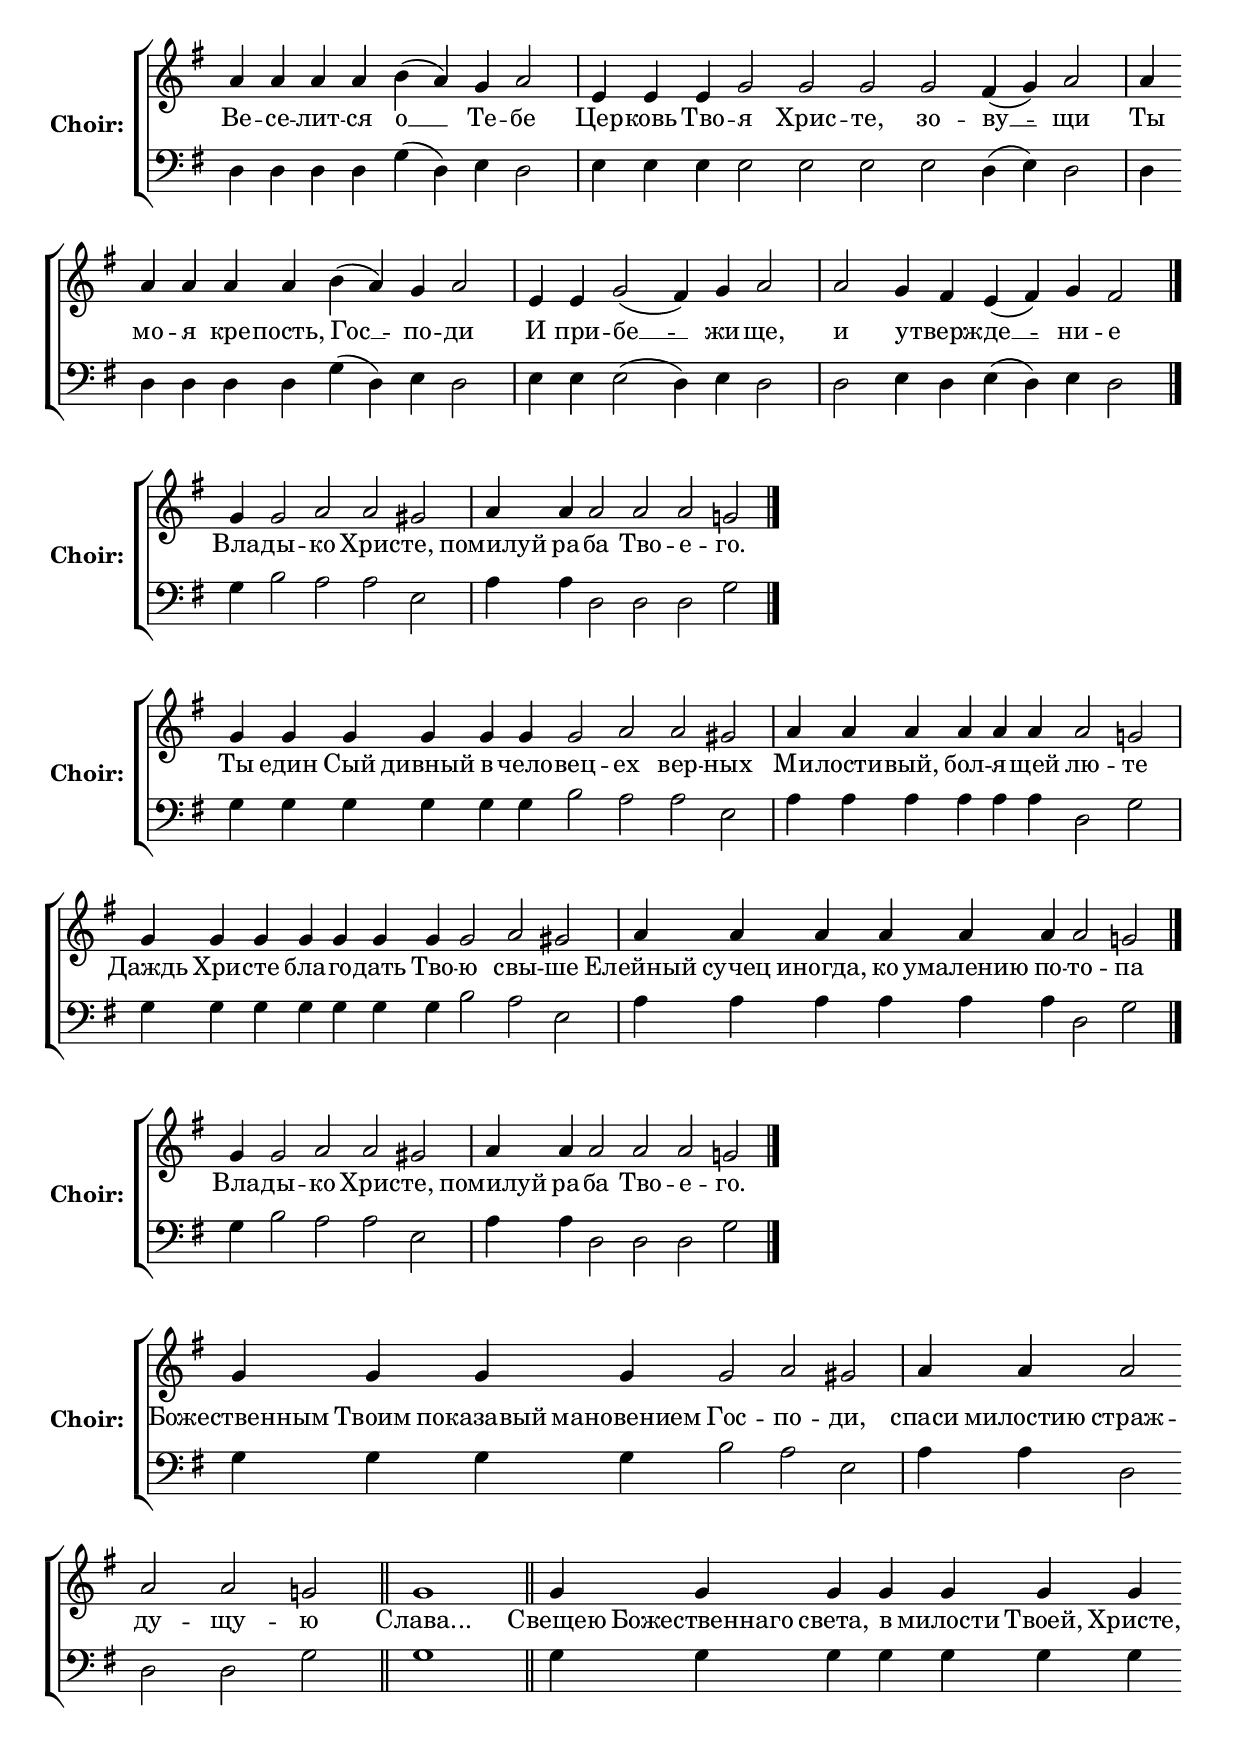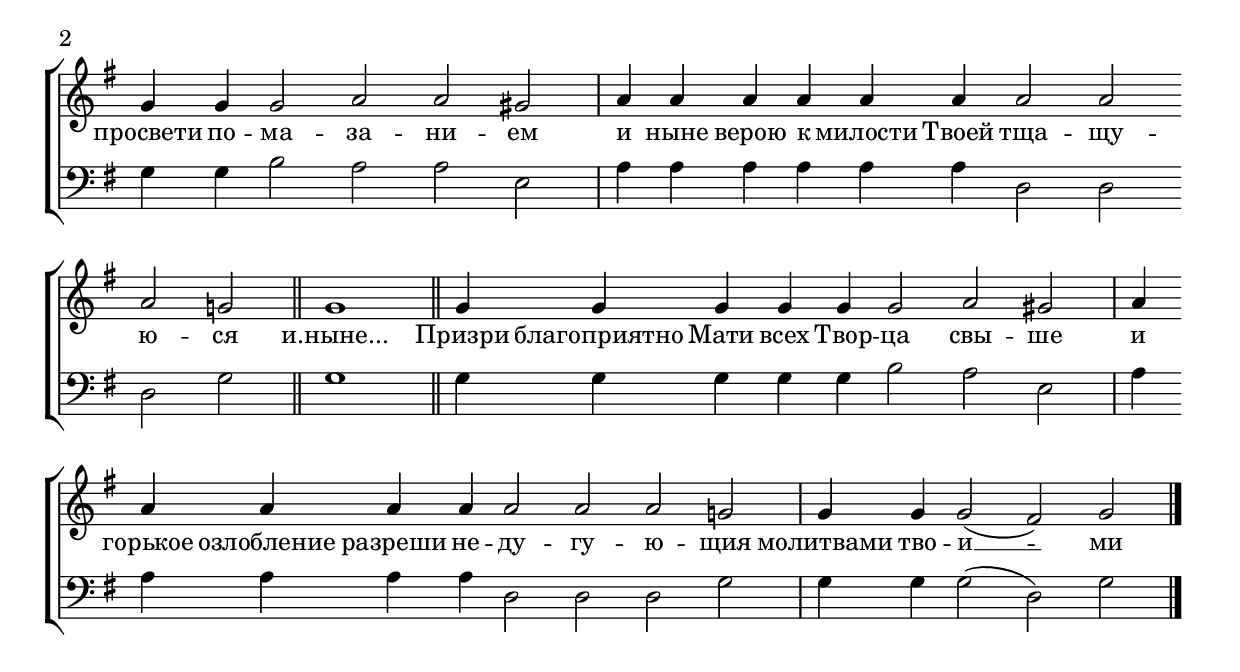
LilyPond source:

\version "2.16.2"

% =======================
% Global Variables
% =======================
alignleft = \once \override LyricText #'self-alignment-X = #-1

% =======================
% Score for Ode 3
% =======================
%
% voices
%
Sop = {
	\bar "" a'4 \bar "" a'4 \bar "" a'4 \bar "" a'4 \bar "" b' ( a' ) \bar "" g' \bar "" a'2 \bar "|" e'4 \bar "" e'4 \bar "" e'4 \bar "" g'2 \bar "" g'2 \bar "" g'2 \bar "" g'2 \bar "" fis'4 ( g' ) \bar "" a'2 \bar "|" a'4 \bar "" a'4 \bar "" a'4 \bar "" a'4 \bar "" a'4 \bar "" b' ( a' ) \bar "" g' \bar "" a'2 \bar "|" e'4 \bar "" e'4 \bar "" g'2 ( fis'4 ) \bar "" g' \bar "" a'2 \bar "|" a'2 \bar "" g'4 \bar "" fis' \bar "" e' ( fis' ) \bar "" g' \bar "" fis'2 \bar "|." 
}

Bass = {
	\bar "" d4 \bar "" d4 \bar "" d4 \bar "" d4 \bar "" g ( d ) \bar "" e \bar "" d2 \bar "|" e4 \bar "" e4 \bar "" e4 \bar "" e2 \bar "" e2 \bar "" e2 \bar "" e2 \bar "" d4 ( e ) \bar "" d2 \bar "|" d4 \bar "" d4 \bar "" d4 \bar "" d4 \bar "" d4 \bar "" g ( d ) \bar "" e \bar "" d2 \bar "|" e4 \bar "" e4 \bar "" e2 ( d4 ) \bar "" e \bar "" d2 \bar "|" d2 \bar "" e4 \bar "" d \bar "" e ( d ) \bar "" e \bar "" d2 \bar "|." 
}


% =======================
% Lyrics
% =======================
words = \lyricmode {
	Ве -- се -- лит -- ся о __ Те -- бе 
	Цер -- ковь Тво -- я Хрис -- те, зо -- ву __ -- щи 
	Ты мо -- я кре -- пость, Гос __ -- по -- ди 
	И при -- бе __ -- жи -- ще, 
	и у -- тверж -- де __ -- ни -- е 
}

\score {

% This produces a lilypond error, but still seems to render OK, so...
\header { title = "Ode 3" }

  \new ChoirStaff \with {
    instrumentName = \markup \bold "Choir:"
  }
  <<
    #(set-accidental-style 'neo-modern 'Score)
    \new Staff {
      \key g \major
      \cadenzaOn
      <<{
	  \new Voice = "Sop" {
	    %\voiceOne
	    \Sop
	  }
	}>>
    }
    \new Lyrics \lyricsto "Sop" { \words }
    \new Staff {
      \key g \major
      \clef bass
      \cadenzaOn
      <<{
	  \new Voice = "Bass" {
	    %\voiceOne
	    \Bass
	  }
	}>>
    }
  >>
}

%
% voices
%
Sop = {
	\bar "" g'4 \bar "" g'2 \bar "" a' \bar "" a' \bar "" gis' \bar "|" a'4 \bar "" a'4 \bar "" a'2 \bar "" a'2 \bar "" a'2 \bar "" g' \bar "|." 
}

Bass = {
	\bar "" g4 \bar "" b2 \bar "" a \bar "" a \bar "" e \bar "|" a4 \bar "" a4 \bar "" d2 \bar "" d2 \bar "" d2 \bar "" g \bar "|." 
}


% =======================
% Lyrics
% =======================
words = \lyricmode {
	Вла -- ды -- кo Хрис -- те, 
	помилуй ра -- ба Тво -- е -- го. 
}

\score {


  \new ChoirStaff \with {
    instrumentName = \markup \bold "Choir:"
  }
  <<
    #(set-accidental-style 'neo-modern 'Score)
    \new Staff {
      \key g \major
      \cadenzaOn
      <<{
	  \new Voice = "Sop" {
	    %\voiceOne
	    \Sop
	  }
	}>>
    }
    \new Lyrics \lyricsto "Sop" { \words }
    \new Staff {
      \key g \major
      \clef bass
      \cadenzaOn
      <<{
	  \new Voice = "Bass" {
	    %\voiceOne
	    \Bass
	  }
	}>>
    }
  >>
}

%
% voices
%
Sop = {
	\bar "" g'4 \bar "" g'4 \bar "" g'4 \bar "" g'4 \bar "" g'4 \bar "" g'4 \bar "" g'2 \bar "" a' \bar "" a' \bar "" gis' \bar "|" a'4 \bar "" a'4 \bar "" a'4 \bar "" a'4 \bar "" a'4 \bar "" a'4 \bar "" a'2 \bar "" g' \bar "|" g'4 \bar "" g'4 \bar "" g'4 \bar "" g'4 \bar "" g'4 \bar "" g'4 \bar "" g'4 \bar "" g'2 \bar "" a' \bar "" gis' \bar "|" a'4 \bar "" a'4 \bar "" a'4 \bar "" a'4 \bar "" a'4 \bar "" a'4 \bar "" a'2 \bar "" g' \bar "|." 
}

Bass = {
	\bar "" g4 \bar "" g4 \bar "" g4 \bar "" g4 \bar "" g4 \bar "" g4 \bar "" b2 \bar "" a \bar "" a \bar "" e \bar "|" a4 \bar "" a4 \bar "" a4 \bar "" a4 \bar "" a4 \bar "" a4 \bar "" d2 \bar "" g \bar "|" g4 \bar "" g4 \bar "" g4 \bar "" g4 \bar "" g4 \bar "" g4 \bar "" g4 \bar "" b2 \bar "" a \bar "" e \bar "|" a4 \bar "" a4 \bar "" a4 \bar "" a4 \bar "" a4 \bar "" a4 \bar "" d2 \bar "" g \bar "|." 
}


% =======================
% Lyrics
% =======================
words = \lyricmode {
	Ты един Сый дивный в чело -- вец -- ех вер -- ных 
	Ми -- лости -- вый, бол -- я -- щей лю -- те 
	Даждь Хри -- сте бла -- го -- дать Тво -- ю свы -- ше 
	Елейный сучец иногда, ко умалению по -- то -- па 
}

\score {


  \new ChoirStaff \with {
    instrumentName = \markup \bold "Choir:"
  }
  <<
    #(set-accidental-style 'neo-modern 'Score)
    \new Staff {
      \key g \major
      \cadenzaOn
      <<{
	  \new Voice = "Sop" {
	    %\voiceOne
	    \Sop
	  }
	}>>
    }
    \new Lyrics \lyricsto "Sop" { \words }
    \new Staff {
      \key g \major
      \clef bass
      \cadenzaOn
      <<{
	  \new Voice = "Bass" {
	    %\voiceOne
	    \Bass
	  }
	}>>
    }
  >>
}

%
% voices
%
Sop = {
	\bar "" g'4 \bar "" g'2 \bar "" a' \bar "" a' \bar "" gis' \bar "|" a'4 \bar "" a'4 \bar "" a'2 \bar "" a'2 \bar "" a'2 \bar "" g' \bar "|." 
}

Bass = {
	\bar "" g4 \bar "" b2 \bar "" a \bar "" a \bar "" e \bar "|" a4 \bar "" a4 \bar "" d2 \bar "" d2 \bar "" d2 \bar "" g \bar "|." 
}


% =======================
% Lyrics
% =======================
words = \lyricmode {
	Вла -- ды -- кo Хрис -- те, 
	помилуй ра -- ба Тво -- е -- го. 
}

\score {


  \new ChoirStaff \with {
    instrumentName = \markup \bold "Choir:"
  }
  <<
    #(set-accidental-style 'neo-modern 'Score)
    \new Staff {
      \key g \major
      \cadenzaOn
      <<{
	  \new Voice = "Sop" {
	    %\voiceOne
	    \Sop
	  }
	}>>
    }
    \new Lyrics \lyricsto "Sop" { \words }
    \new Staff {
      \key g \major
      \clef bass
      \cadenzaOn
      <<{
	  \new Voice = "Bass" {
	    %\voiceOne
	    \Bass
	  }
	}>>
    }
  >>
}

%
% voices
%
Sop = {
	\bar "" g'4 \bar "" g'4 \bar "" g'4 \bar "" g'4 \bar "" g'2 \bar "" a' \bar "" gis' \bar "|" a'4 \bar "" a'4 \bar "" a'2 \bar "" a'2 \bar "" a'2 \bar "" g' \bar "||" g'1 \bar "||" g'4 \bar "" g'4 \bar "" g'4 \bar "" g'4 \bar "" g'4 \bar "" g'4 \bar "" g'4 \bar "" g'4 \bar "" g'4 \bar "" g'2 \bar "" a' \bar "" a' \bar "" gis' \bar "|" a'4 \bar "" a'4 \bar "" a'4 \bar "" a'4 \bar "" a'4 \bar "" a'4 \bar "" a'2 \bar "" a'2 \bar "" a'2 \bar "" g' \bar "||" g'1 \bar "||" g'4 \bar "" g'4 \bar "" g'4 \bar "" g'4 \bar "" g'4 \bar "" g'2 \bar "" a' \bar "" gis' \bar "|" a'4 \bar "" a'4 \bar "" a'4 \bar "" a'4 \bar "" a'4 \bar "" a'2 \bar "" a'2 \bar "" a'2 \bar "" g' \bar "|" g'4 \bar "" g'4 \bar "" g'2 ( fis' ) \bar "" g' \bar "|." 
}

Bass = {
	\bar "" g4 \bar "" g4 \bar "" g4 \bar "" g4 \bar "" b2 \bar "" a \bar "" e \bar "|" a4 \bar "" a4 \bar "" d2 \bar "" d2 \bar "" d2 \bar "" g \bar "||" g1 \bar "||" g4 \bar "" g4 \bar "" g4 \bar "" g4 \bar "" g4 \bar "" g4 \bar "" g4 \bar "" g4 \bar "" g4 \bar "" b2 \bar "" a \bar "" a \bar "" e \bar "|" a4 \bar "" a4 \bar "" a4 \bar "" a4 \bar "" a4 \bar "" a4 \bar "" d2 \bar "" d2 \bar "" d2 \bar "" g \bar "||" g1 \bar "||" g4 \bar "" g4 \bar "" g4 \bar "" g4 \bar "" g4 \bar "" b2 \bar "" a \bar "" e \bar "|" a4 \bar "" a4 \bar "" a4 \bar "" a4 \bar "" a4 \bar "" d2 \bar "" d2 \bar "" d2 \bar "" g \bar "|" g4 \bar "" g4 \bar "" g2 ( d ) \bar "" g \bar "|." 
}


% =======================
% Lyrics
% =======================
words = \lyricmode {
	Божественным Твоим показавый мановением Гос -- по -- ди, 
	спаси милостию страж -- ду -- щу -- ю 
	Слава... 
	Свещею Божественнаго света, в милости Твоей, Христе, просвети по -- ма -- за -- ни -- ем 
	и ныне верою к милости Твоей тща -- щу -- ю -- ся 
	и.ныне... 
	Призри благоприятно Мати всех Твор -- ца свы -- ше 
	и горькое озлобление разреши не -- ду -- гу -- ю -- щия 
	молитвами тво -- и __ -- ми 
}

\score {


  \new ChoirStaff \with {
    instrumentName = \markup \bold "Choir:"
  }
  <<
    #(set-accidental-style 'neo-modern 'Score)
    \new Staff {
      \key g \major
      \cadenzaOn
      <<{
	  \new Voice = "Sop" {
	    %\voiceOne
	    \Sop
	  }
	}>>
    }
    \new Lyrics \lyricsto "Sop" { \words }
    \new Staff {
      \key g \major
      \clef bass
      \cadenzaOn
      <<{
	  \new Voice = "Bass" {
	    %\voiceOne
	    \Bass
	  }
	}>>
    }
  >>
}


% =======================
% Layout
% =======================
\layout {
  \context {
    \Score
    \remove "Bar_number_engraver"
  }
  \context {
    \Staff
    \remove "Time_signature_engraver"
  }
}			
